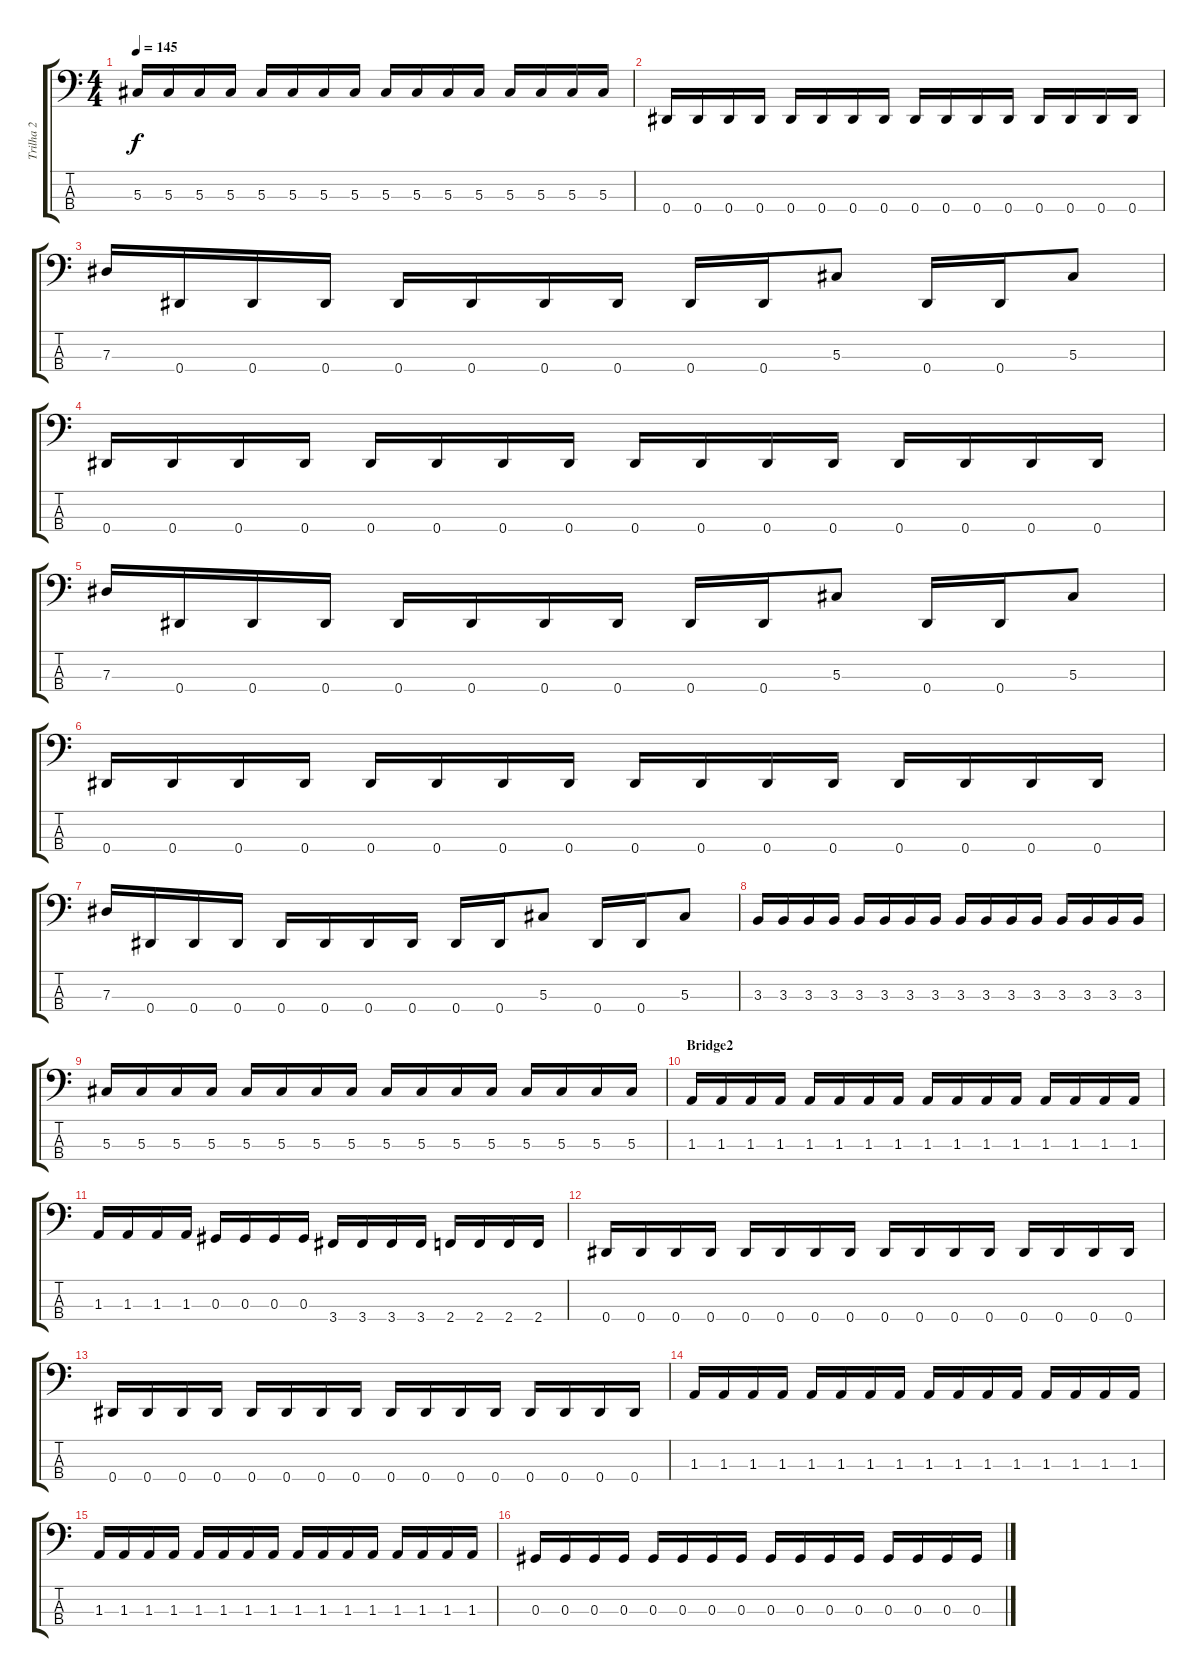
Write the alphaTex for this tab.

\track ("Trilha 2" "Trilha 2") {instrument electricbasspick}
\staff {score tabs}
\tuning (Gb2 Db2 Ab1 Eb1) {hide}
\ts (4 4)
\tempo 145
\clef f4
\ks c
5.3.16{dy f} 5.3.16 5.3.16 5.3.16 5.3.16 5.3.16 5.3.16 5.3.16 5.3.16 5.3.16 5.3.16 5.3.16 5.3.16 5.3.16 5.3.16 5.3.16 |
0.4.16 0.4.16 0.4.16 0.4.16 0.4.16 0.4.16 0.4.16 0.4.16 0.4.16 0.4.16 0.4.16 0.4.16 0.4.16 0.4.16 0.4.16 0.4.16 |
7.3.16 0.4.16 0.4.16 0.4.16 0.4.16 0.4.16 0.4.16 0.4.16 0.4.16 0.4.16 5.3.8 0.4.16 0.4.16 5.3.8 |
0.4.16 0.4.16 0.4.16 0.4.16 0.4.16 0.4.16 0.4.16 0.4.16 0.4.16 0.4.16 0.4.16 0.4.16 0.4.16 0.4.16 0.4.16 0.4.16 |
7.3.16 0.4.16 0.4.16 0.4.16 0.4.16 0.4.16 0.4.16 0.4.16 0.4.16 0.4.16 5.3.8 0.4.16 0.4.16 5.3.8 |
0.4.16 0.4.16 0.4.16 0.4.16 0.4.16 0.4.16 0.4.16 0.4.16 0.4.16 0.4.16 0.4.16 0.4.16 0.4.16 0.4.16 0.4.16 0.4.16 |
7.3.16 0.4.16 0.4.16 0.4.16 0.4.16 0.4.16 0.4.16 0.4.16 0.4.16 0.4.16 5.3.8 0.4.16 0.4.16 5.3.8 |
3.3.16 3.3.16 3.3.16 3.3.16 3.3.16 3.3.16 3.3.16 3.3.16 3.3.16 3.3.16 3.3.16 3.3.16 3.3.16 3.3.16 3.3.16 3.3.16 |
5.3.16 5.3.16 5.3.16 5.3.16 5.3.16 5.3.16 5.3.16 5.3.16 5.3.16 5.3.16 5.3.16 5.3.16 5.3.16 5.3.16 5.3.16 5.3.16 |
\section ("" "Bridge2")
1.3.16 1.3.16 1.3.16 1.3.16 1.3.16 1.3.16 1.3.16 1.3.16 1.3.16 1.3.16 1.3.16 1.3.16 1.3.16 1.3.16 1.3.16 1.3.16 |
1.3.16 1.3.16 1.3.16 1.3.16 0.3.16 0.3.16 0.3.16 0.3.16 3.4.16 3.4.16 3.4.16 3.4.16 2.4.16 2.4.16 2.4.16 2.4.16 |
0.4.16 0.4.16 0.4.16 0.4.16 0.4.16 0.4.16 0.4.16 0.4.16 0.4.16 0.4.16 0.4.16 0.4.16 0.4.16 0.4.16 0.4.16 0.4.16 |
0.4.16 0.4.16 0.4.16 0.4.16 0.4.16 0.4.16 0.4.16 0.4.16 0.4.16 0.4.16 0.4.16 0.4.16 0.4.16 0.4.16 0.4.16 0.4.16 |
1.3.16 1.3.16 1.3.16 1.3.16 1.3.16 1.3.16 1.3.16 1.3.16 1.3.16 1.3.16 1.3.16 1.3.16 1.3.16 1.3.16 1.3.16 1.3.16 |
1.3.16 1.3.16 1.3.16 1.3.16 1.3.16 1.3.16 1.3.16 1.3.16 1.3.16 1.3.16 1.3.16 1.3.16 1.3.16 1.3.16 1.3.16 1.3.16 |
0.3.16 0.3.16 0.3.16 0.3.16 0.3.16 0.3.16 0.3.16 0.3.16 0.3.16 0.3.16 0.3.16 0.3.16 0.3.16 0.3.16 0.3.16 0.3.16
